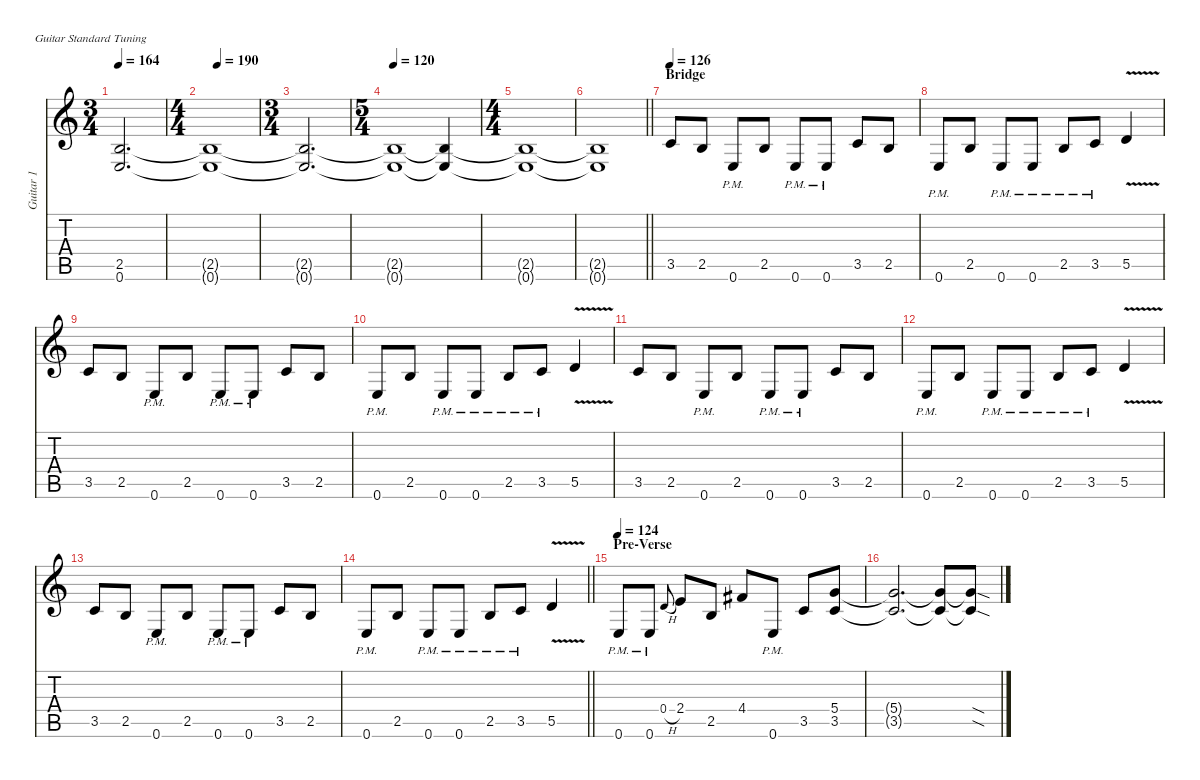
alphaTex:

\defaultSystemsLayout 4
\hideDynamics
\bracketExtendMode nobrackets
\firstSystemTrackNameMode fullname
\otherSystemsTrackNameOrientation horizontal
\track ("Guitar 1" "dist.guit.") {defaultSystemsLayout 8 mute instrument distortionguitar}
\staff {score tabs}
\tuning (E4 B3 G3 D3 A2 E2)
\ts (3 4)
\beaming (8 2 2 2 2)
\tempo 164
\clef g2
\ks c
(2.5{t} 0.6{t}).2{d dy f beam Up} |
\ts (4 4)
\beaming (8 2 2 2 2)
\tempo (190 0.166667)
(2.5{t} 0.6{t}).1{beam Up} |
\ts (3 4)
\beaming (8 2 2 2 2)
(2.5{t} 0.6{t}).2{d beam Up} |
\ts (5 4)
\beaming (8 2 2 2 4)
\tempo 120
(2.5{t} 0.6{t}).1{beam Up} (2.5{t} 0.6{t}).4{beam Up} |
\ts (4 4)
\beaming (8 2 2 2 2)
(2.5{t} 0.6{t}).1{beam Up} |
\barLineRight lightlight
(2.5{t} 0.6{t}).1{beam Up} |
\section ("" "Bridge")
\tempo 126
3.5.8{beam Up} 2.5.8{beam Up} 0.6{pm}.8{beam Up} 2.5.8{beam Up} 0.6{pm}.8{beam Up} 0.6{pm}.8{beam Up} 3.5.8{beam Up} 2.5.8{beam Up} |
0.6{pm}.8{beam Up} 2.5.8{beam Up} 0.6{pm}.8{beam Up} 0.6{pm}.8{beam Up} 2.5{pm}.8{beam Up} 3.5{pm}.8{beam Up} 5.5{v}.4{beam Up} |
3.5.8{beam Up} 2.5.8{beam Up} 0.6{pm}.8{beam Up} 2.5.8{beam Up} 0.6{pm}.8{beam Up} 0.6{pm}.8{beam Up} 3.5.8{beam Up} 2.5.8{beam Up} |
0.6{pm}.8{beam Up} 2.5.8{beam Up} 0.6{pm}.8{beam Up} 0.6{pm}.8{beam Up} 2.5{pm}.8{beam Up} 3.5{pm}.8{beam Up} 5.5{v}.4{beam Up} |
3.5.8{beam Up} 2.5.8{beam Up} 0.6{pm}.8{beam Up} 2.5.8{beam Up} 0.6{pm}.8{beam Up} 0.6{pm}.8{beam Up} 3.5.8{beam Up} 2.5.8{beam Up} |
0.6{pm}.8{beam Up} 2.5.8{beam Up} 0.6{pm}.8{beam Up} 0.6{pm}.8{beam Up} 2.5{pm}.8{beam Up} 3.5{pm}.8{beam Up} 5.5{v}.4{beam Up} |
3.5.8{beam Up} 2.5.8{beam Up} 0.6{pm}.8{beam Up} 2.5.8{beam Up} 0.6{pm}.8{beam Up} 0.6{pm}.8{beam Up} 3.5.8{beam Up} 2.5.8{beam Up} |
\barLineRight lightlight
0.6{pm}.8{beam Up} 2.5.8{beam Up} 0.6{pm}.8{beam Up} 0.6{pm}.8{beam Up} 2.5{pm}.8{beam Up} 3.5{pm}.8{beam Up} 5.5{v}.4{beam Up} |
\section ("" "Pre-Verse")
\tempo 124
0.6{pm}.8{beam Up} 0.6{pm}.8{beam Up} 0.4{h}.8{gr onbeat dy mf beam Up} 2.4.8{dy f beam Up} 2.5.8{beam Up} 4.4{acc #}.8{beam Up} 0.6{pm}.8{beam Up} 3.5.8{beam Up} (5.4 3.5).8{beam Up} |
(5.4{t} 3.5{t}).2{d beam Up} (5.4{t} 3.5{t}).8{beam Up} (5.4{sod t} 3.5{sod t}).8{beam Up}
